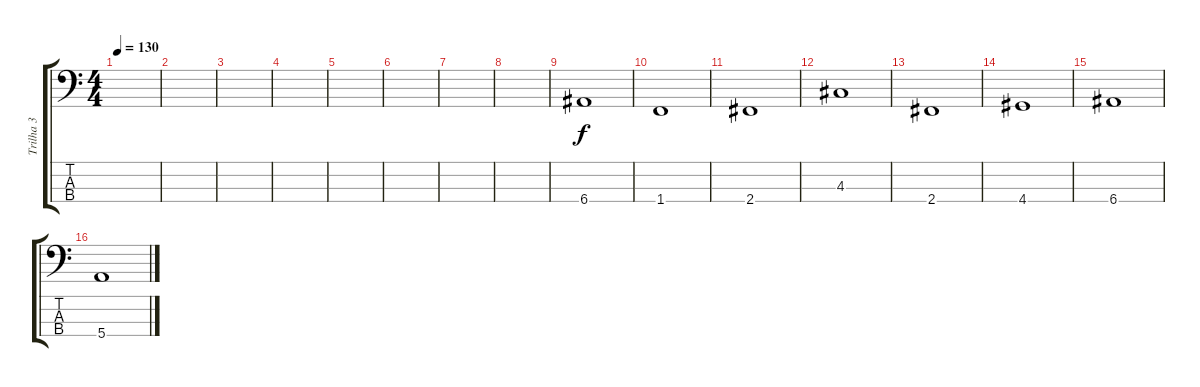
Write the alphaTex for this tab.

\track ("Trilha 3" "Trilha 3") {instrument electricbassfinger}
\staff {score tabs}
\tuning (G2 D2 A1 E1) {hide}
\ts (4 4)
\tempo 130
\clef f4
\ks c
|
|
|
|
|
|
|
|
6.4.1 |
1.4.1 |
2.4.1 |
4.3.1 |
2.4.1 |
4.4.1 |
6.4.1 |
5.4.1
